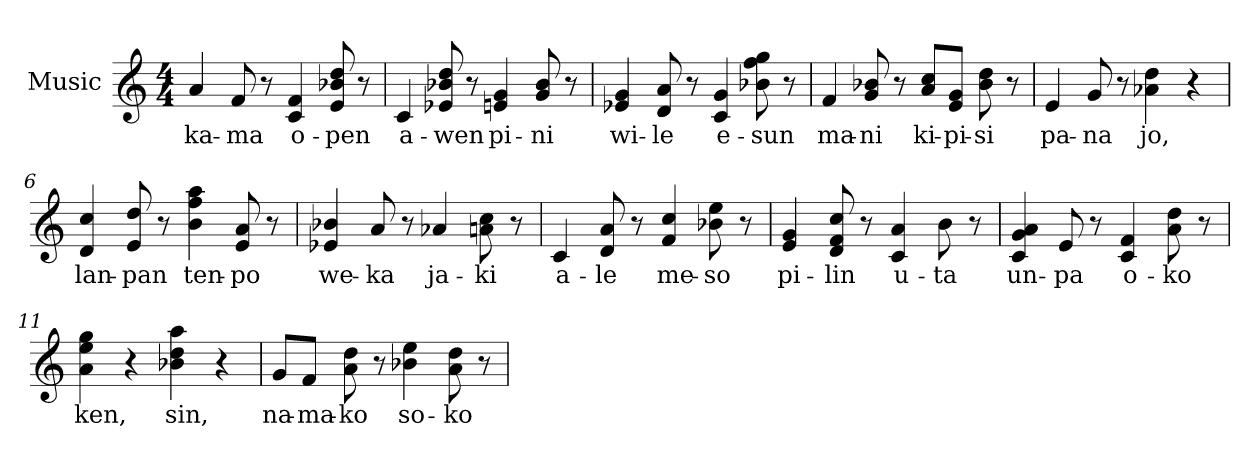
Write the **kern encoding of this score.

**kern	**text
*part1	*part1
*staff1	*staff1
*I"Music	*
*clefG2	*
*k[]	*
*M4/4	*
*MM240	*
=1	=1
4a	ka-
8f	-ma
8r	.
4c 4f	o-
8e 8b- 8dd	-pen
8r	.
=2	=2
4c	a-
8e- 8b- 8dd	-wen
8r	.
4e 4g	pi-
8g 8b-	-ni
8r	.
=3	=3
4e- 4g	wi-
8d 8a	-le
8r	.
4c 4g	e-
8b- 8ff 8gg	-sun
8r	.
=4	=4
4f	ma-
8g 8b-	-ni
8r	.
8a/ 8cc/L	ki-
8e/ 8g/J	-pi-
8b- 8dd	-si
8r	.
=5	=5
4e	pa-
8g	-na
8r	.
4a- 4dd	jo,
4r	.
=6	=6
4d 4cc	lan-
8e 8dd	-pan
8r	.
4b 4ff 4aa	ten-
8e 8a	-po
8r	.
=7	=7
4e- 4b-	we-
8a	-ka
8r	.
4a-	ja-
8a 8cc	-ki
8r	.
=8	=8
4c	a-
8d 8a	-le
8r	.
4f 4cc	me-
8b- 8ee	-so
8r	.
=9	=9
4e 4g	pi-
8d 8f 8cc	-lin
8r	.
4c 4a	u-
8b	-ta
8r	.
=10	=10
4c 4g 4a	un-
8e	-pa
8r	.
4c 4f	o-
8a 8dd	-ko
8r	.
=11	=11
4a 4ee 4gg	ken,
4r	.
4b- 4dd 4aa	sin,
4r	.
=12	=12
8g/L	na-
8f/J	-ma-
8a 8dd	-ko
8r	.
4b- 4ee	so-
8a 8dd	-ko
8r	.
=	=
*-	*-
